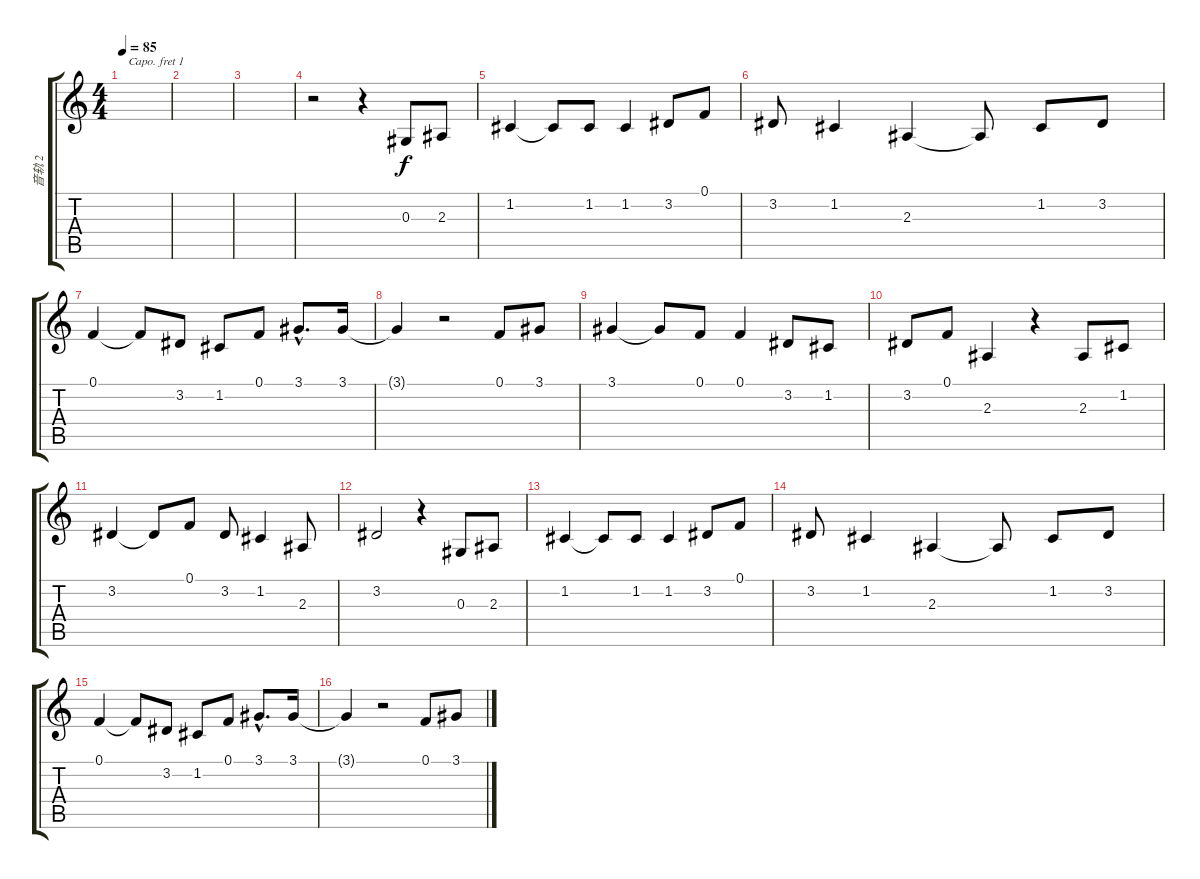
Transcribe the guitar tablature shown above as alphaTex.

\track ("音轨 2" "音轨 2") {instrument flute}
\staff {score tabs}
\capo 1
\tuning (E4 B3 G3 D3 A2 E2) {hide}
\ts (4 4)
\tempo 85
\clef g2
\ks c
|
|
|
r.2 r.4 0.3.8 2.3.8 |
1.2.4 1.2{t}.8 1.2.8 1.2.4 3.2.8 0.1.8 |
3.2.8 1.2.4 2.3.4 2.3{t}.8 1.2.8 3.2.8 |
0.1.4 0.1{t}.8 3.2.8 1.2.8 0.1.8 3.1{hac}.8{d} 3.1.16 |
3.1{t}.4 r.2 0.1.8 3.1.8 |
3.1.4 3.1{t}.8 0.1.8 0.1.4 3.2.8 1.2.8 |
3.2.8 0.1.8 2.3.4 r.4 2.3.8 1.2.8 |
3.2.4 3.2{t}.8 0.1.8 3.2.8 1.2.4 2.3.8 |
3.2.2 r.4 0.3.8 2.3.8 |
1.2.4 1.2{t}.8 1.2.8 1.2.4 3.2.8 0.1.8 |
3.2.8 1.2.4 2.3.4 2.3{t}.8 1.2.8 3.2.8 |
0.1.4 0.1{t}.8 3.2.8 1.2.8 0.1.8 3.1{hac}.8{d} 3.1.16 |
3.1{t}.4 r.2 0.1.8 3.1.8
